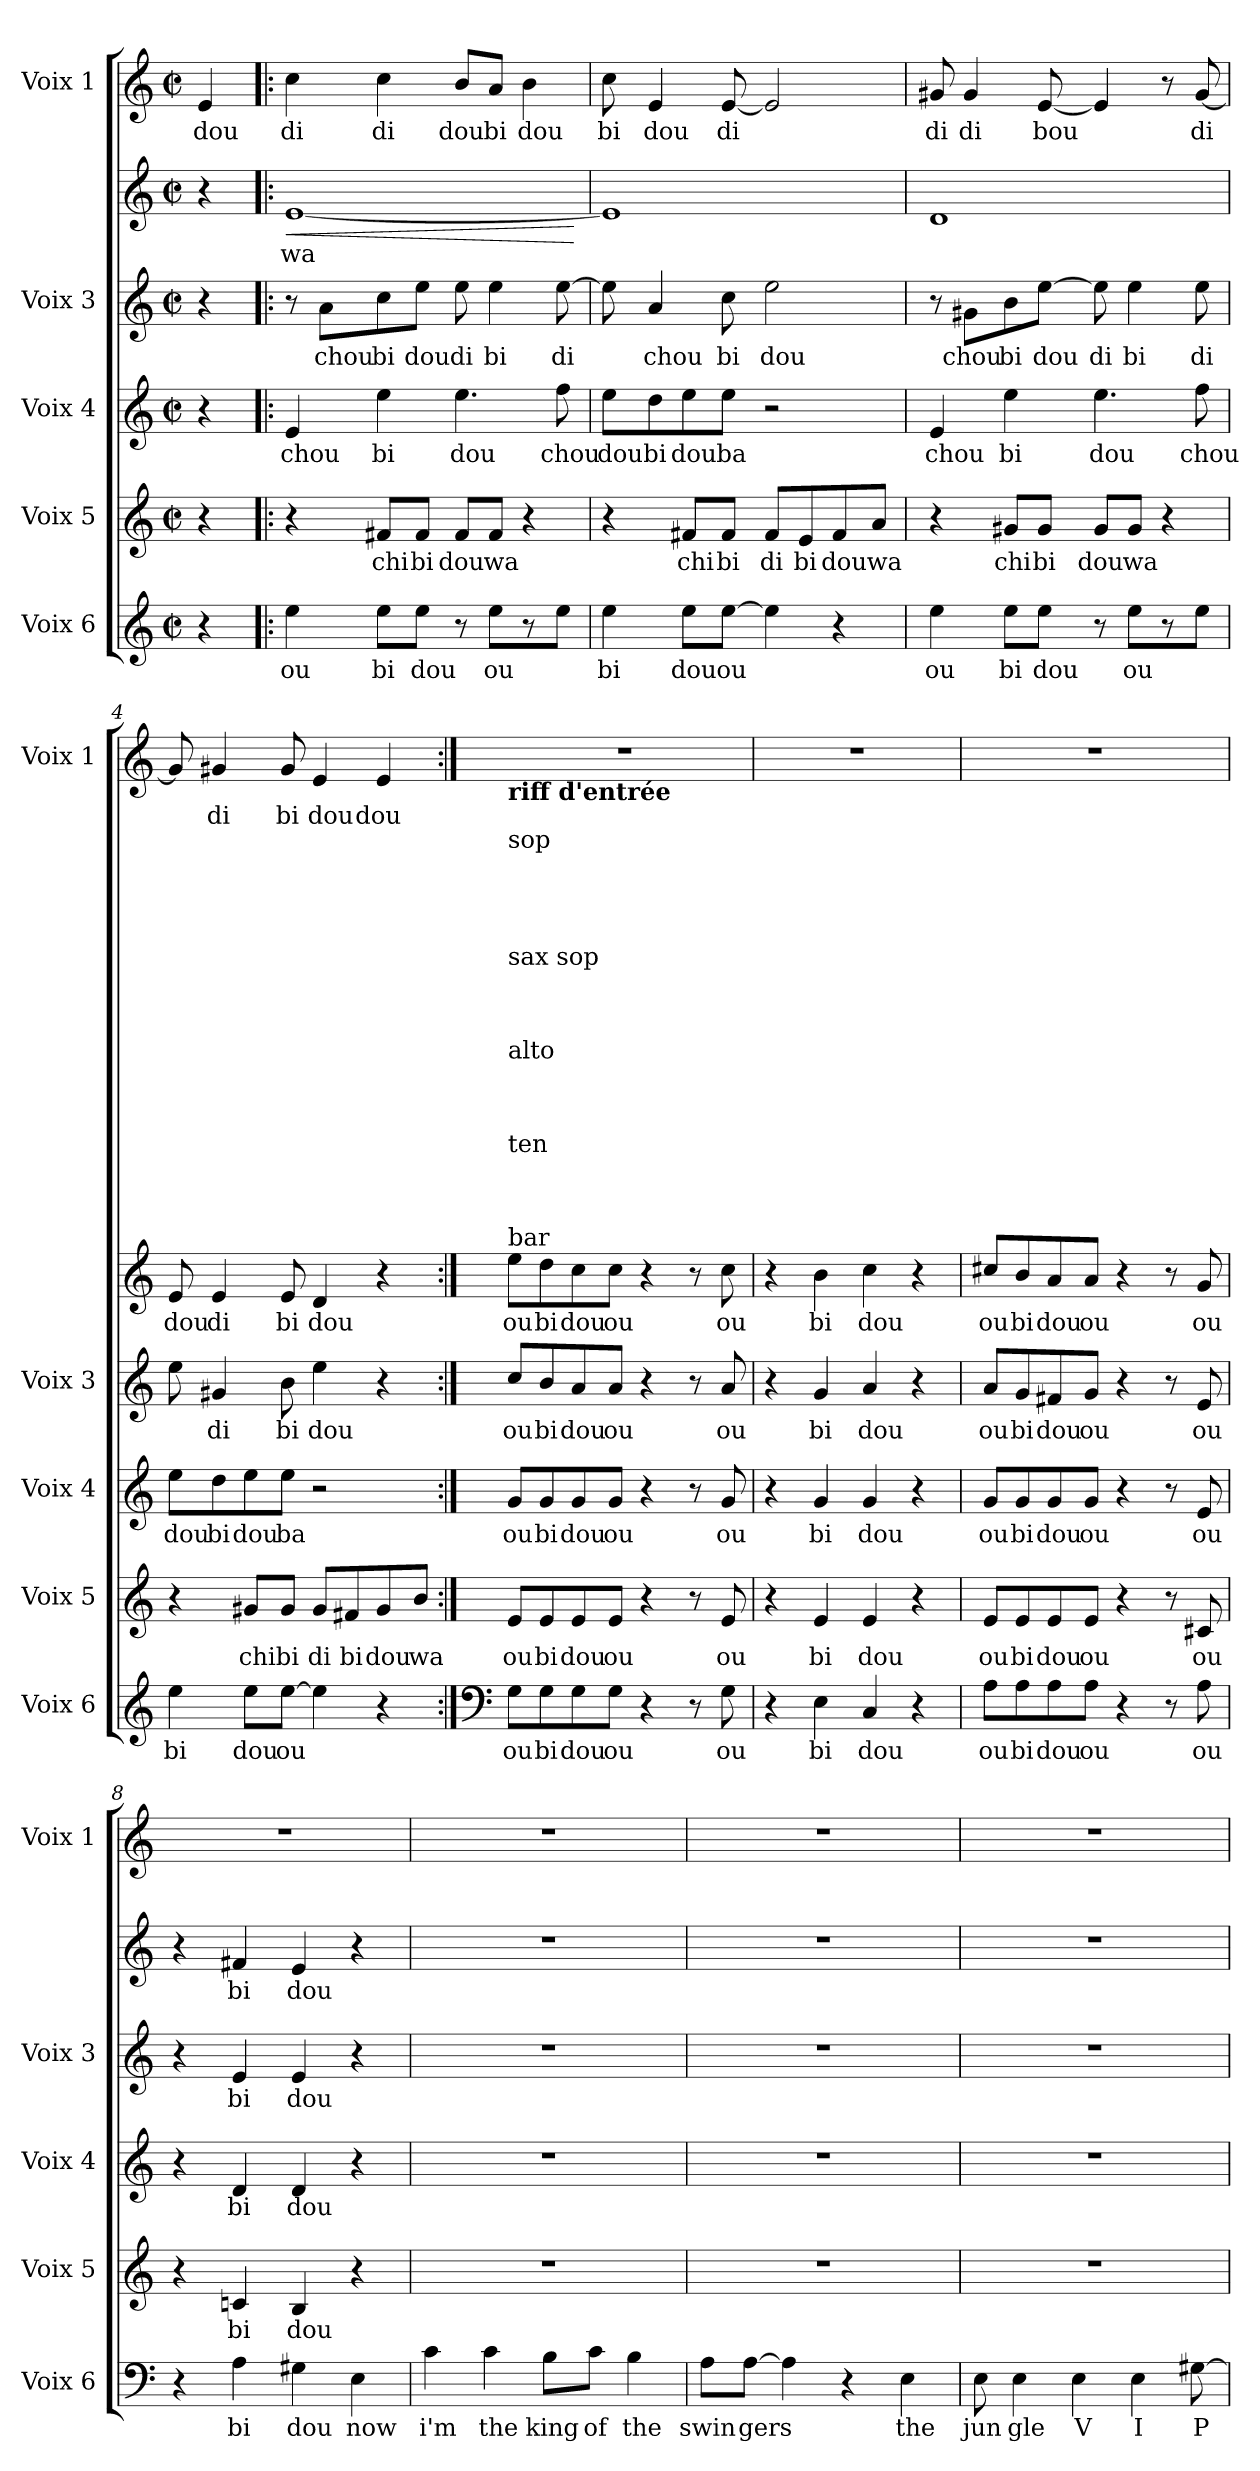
**kern	**text	**kern	**text	**kern	**text	**kern	**text	**kern	**text	**dynam	**kern	**text
*part6	*part6	*part5	*part5	*part4	*part4	*part3	*part3	*part2	*part2	*part2	*part1	*part1
*staff6	*staff6	*staff5	*staff5	*staff4	*staff4	*staff3	*staff3	*staff2	*staff2	*staff2	*staff1	*staff1
*I"Voix 6	*	*I"Voix 5	*	*I"Voix 4	*	*I"Voix 3	*	*	*	*	*I"Voix 1	*
*I'Voix 6	*	*I'Voix 5	*	*I'Voix 4	*	*I'Voix 3	*	*	*	*	*I'Voix 1	*
*clefG2	*	*clefG2	*	*clefG2	*	*clefG2	*	*clefG2	*	*	*clefG2	*
*k[]	*	*k[]	*	*k[]	*	*k[]	*	*k[]	*	*	*k[]	*
*C:	*	*C:	*	*C:	*	*C:	*	*C:	*	*	*C:	*
*M2/2	*	*M2/2	*	*M2/2	*	*M2/2	*	*M2/2	*	*	*M2/2	*
*met(c|)	*	*met(c|)	*	*met(c|)	*	*met(c|)	*	*met(c|)	*	*	*met(c|)	*
=	=	=	=	=	=	=	=	=	=	=	=	=
!	!	!	!	!	!	!	!	!	!	!	!	!LO:LY:b
4r	.	4r	.	4r	.	4r	.	4r	.	.	4e/	dou
=1!|:	=1!|:	=1!|:	=1!|:	=1!|:	=1!|:	=1!|:	=1!|:	=1!|:	=1!|:	=1!|:	=1!|:	=1!|:
!	!LO:LY:b	!	!	!	!LO:LY:b	!	!	!	!LO:LY:b	!LO:HP:b	!	!LO:LY:b
4ee\	ou	4r	.	4e/	chou	8r	.	[1e	wa	<	4cc\	di
!	!	!	!	!	!	!	!LO:LY:b	!	!	!	!	!
.	.	.	.	.	.	8a\L	chou	.	.	.	.	.
!	!LO:LY:b	!	!LO:LY:b	!	!LO:LY:b	!	!LO:LY:b	!	!	!	!	!LO:LY:b
8ee\L	bi	8f#X/L	chi	4ee\	bi	8cc\	bi	.	.	.	4cc\	di
!	!LO:LY:b	!	!LO:LY:b	!	!	!	!LO:LY:b	!	!	!	!	!
8ee\J	dou	8f#/J	bi	.	.	8ee\J	dou	.	.	.	.	.
!	!	!	!LO:LY:b	!	!LO:LY:b	!	!LO:LY:b	!	!	!	!	!LO:LY:b
8r	.	8f#/L	dou	4.ee\	dou	8ee\	di	.	.	.	8b/L	dou
!	!LO:LY:b	!	!LO:LY:b	!	!	!	!LO:LY:b	!	!	!	!	!LO:LY:b
8ee\L	ou	8f#/J	wa	.	.	4ee\	bi	.	.	.	8a/J	bi
!	!LO:LY:b	!	!	!	!	!	!	!	!	!	!	!LO:LY:b
8r	ou	4r	.	.	.	.	.	.	.	.	4b\	dou
!	!	!	!	!	!LO:LY:b	!	!LO:LY:b	!	!	!	!	!
8ee\J	.	.	.	8ff\	chou	[8ee\	di	.	.	.	.	.
.	.	.	.	.	.	.	.	.	.	[	.	.
=2	=2	=2	=2	=2	=2	=2	=2	=2	=2	=2	=2	=2
!	!LO:LY:b	!	!	!	!LO:LY:b	!	!	!	!	!	!	!LO:LY:b
4ee\	bi	4r	.	8ee\L	dou	8ee\]	.	1e]	.	.	8cc\	bi
!	!	!	!	!	!LO:LY:b	!	!LO:LY:b	!	!	!	!	!LO:LY:b
.	.	.	.	8dd\	bi	4a/	chou	.	.	.	4e/	dou
!	!LO:LY:b	!	!LO:LY:b	!	!LO:LY:b	!	!	!	!	!	!	!
8ee\L	dou	8f#X/L	chi	8ee\	dou	.	.	.	.	.	.	.
!	!LO:LY:b	!	!LO:LY:b	!	!LO:LY:b	!	!LO:LY:b	!	!	!	!	!LO:LY:b
[8ee\J	ou	8f#/J	bi	8ee\J	ba	8cc\	bi	.	.	.	[8e/	di
!	!	!	!LO:LY:b	!	!	!	!LO:LY:b	!	!	!	!	!
4ee\]	.	8f#/L	di	2r	.	2ee\	dou	.	.	.	2e/]	.
!	!	!	!LO:LY:b	!	!	!	!	!	!	!	!	!
.	.	8e/	bi	.	.	.	.	.	.	.	.	.
!	!	!	!LO:LY:b	!	!	!	!	!	!	!	!	!
4r	.	8f#/	dou	.	.	.	.	.	.	.	.	.
!	!	!	!LO:LY:b	!	!	!	!	!	!	!	!	!
.	.	8a/J	wa	.	.	.	.	.	.	.	.	.
=3	=3	=3	=3	=3	=3	=3	=3	=3	=3	=3	=3	=3
!	!LO:LY:b	!	!	!	!LO:LY:b	!	!	!	!	!	!	!LO:LY:b
4ee\	ou	4r	.	4e/	chou	8r	.	1d	.	.	8g#X/	di
!	!	!	!	!	!	!	!LO:LY:b	!	!	!	!	!LO:LY:b
.	.	.	.	.	.	8g#X\L	chou	.	.	.	4g#/	di
!	!LO:LY:b	!	!LO:LY:b	!	!LO:LY:b	!	!LO:LY:b	!	!	!	!	!
8ee\L	bi	8g#X/L	chi	4ee\	bi	8b\	bi	.	.	.	.	.
!	!LO:LY:b	!	!LO:LY:b	!	!	!	!LO:LY:b	!	!	!	!	!LO:LY:b
8ee\J	dou	8g#/J	bi	.	.	[8ee\J	dou	.	.	.	[8e/	bou
!	!	!	!LO:LY:b	!	!LO:LY:b	!	!LO:LY:b	!	!	!	!	!
8r	.	8g#/L	dou	4.ee\	dou	8ee\]	di	.	.	.	4e/]	.
!	!LO:LY:b	!	!LO:LY:b	!	!	!	!LO:LY:b	!	!	!	!	!
8ee\L	ou	8g#/J	wa	.	.	4ee\	bi	.	.	.	.	.
!	!LO:LY:b	!	!	!	!	!	!	!	!	!	!	!
8r	ou	4r	.	.	.	.	.	.	.	.	8r	.
!	!	!	!	!	!LO:LY:b	!	!LO:LY:b	!	!	!	!	!LO:LY:b
8ee\J	.	.	.	8ff\	chou	8ee\	di	.	.	.	[8g#/	di
=4	=4	=4	=4	=4	=4	=4	=4	=4	=4	=4	=4	=4
!	!LO:LY:b	!	!	!	!LO:LY:b	!	!	!	!LO:LY:b	!	!	!
4ee\	bi	4r	.	8ee\L	dou	8ee\	.	8e/	dou	.	8g#/]	.
!	!	!	!	!	!LO:LY:b	!	!LO:LY:b	!	!LO:LY:b	!	!	!LO:LY:b
.	.	.	.	8dd\	bi	4g#X/	di	4e/	di	.	4g#X/	di
!	!LO:LY:b	!	!LO:LY:b	!	!LO:LY:b	!	!	!	!	!	!	!
8ee\L	dou	8g#X/L	chi	8ee\	dou	.	.	.	.	.	.	.
!	!LO:LY:b	!	!LO:LY:b	!	!LO:LY:b	!	!LO:LY:b	!	!LO:LY:b	!	!	!LO:LY:b
[8ee\J	ou	8g#/J	bi	8ee\J	ba	8b\	bi	8e/	bi	.	8g#/	bi
!	!	!	!LO:LY:b	!	!	!	!LO:LY:b	!	!LO:LY:b	!	!	!LO:LY:b
4ee\]	.	8g#/L	di	2r	.	4ee\	dou	4d/	dou	.	4e/	dou
!	!	!	!LO:LY:b	!	!	!	!	!	!	!	!	!
.	.	8f#X/	bi	.	.	.	.	.	.	.	.	.
!	!	!	!LO:LY:b	!	!	!	!	!	!	!	!	!LO:LY:b
4r	.	8g#/	dou	.	.	4r	.	4r	.	.	4e/	dou
!	!	!	!LO:LY:b	!	!	!	!	!	!	!	!	!
.	.	8b/J	wa	.	.	.	.	.	.	.	.	.
!!LO:LB:g=z
=5:|!	=5:|!	=5:|!	=5:|!	=5:|!	=5:|!	=5:|!	=5:|!	=5:|!	=5:|!	=5:|!	=5:|!	=5:|!
*clefF4	*	*	*	*	*	*	*	*	*	*	*	*
!	!	!	!	!	!	!	!	!	!	!	!LO:TX:b:B:t=riff d'entrée	!
!	!	!	!	!	!	!	!	!LO:TX:a:t=sop \n\n\n\n\nsax sop \n\n\n\nalto \n\n\n\nten \n\n\n\nbar	!	!	!	!
!	!LO:LY:b	!	!LO:LY:b	!	!LO:LY:b	!	!LO:LY:b	!	!LO:LY:b	!	!	!
8G\L	ou	8e/L	ou	8g/L	ou	8cc/L	ou	8ee\L	ou	.	1r	.
!	!LO:LY:b	!	!LO:LY:b	!	!LO:LY:b	!	!LO:LY:b	!	!LO:LY:b	!	!	!
8G\	bi	8e/	bi	8g/	bi	8b/	bi	8dd\	bi	.	.	.
!	!LO:LY:b	!	!LO:LY:b	!	!LO:LY:b	!	!LO:LY:b	!	!LO:LY:b	!	!	!
8G\	dou	8e/	dou	8g/	dou	8a/	dou	8cc\	dou	.	.	.
!	!LO:LY:b	!	!LO:LY:b	!	!LO:LY:b	!	!LO:LY:b	!	!LO:LY:b	!	!	!
8G\J	ou	8e/J	ou	8g/J	ou	8a/J	ou	8cc\J	ou	.	.	.
4r	.	4r	.	4r	.	4r	.	4r	.	.	.	.
8r	.	8r	.	8r	.	8r	.	8r	.	.	.	.
!	!LO:LY:b	!	!LO:LY:b	!	!LO:LY:b	!	!LO:LY:b	!	!LO:LY:b	!	!	!
8G\	ou	8e/	ou	8g/	ou	8a/	ou	8cc\	ou	.	.	.
=6	=6	=6	=6	=6	=6	=6	=6	=6	=6	=6	=6	=6
4r	.	4r	.	4r	.	4r	.	4r	.	.	1r	.
!	!LO:LY:b	!	!LO:LY:b	!	!LO:LY:b	!	!LO:LY:b	!	!LO:LY:b	!	!	!
4E\	bi	4e/	bi	4g/	bi	4g/	bi	4b\	bi	.	.	.
!	!LO:LY:b	!	!LO:LY:b	!	!LO:LY:b	!	!LO:LY:b	!	!LO:LY:b	!	!	!
4C/	dou	4e/	dou	4g/	dou	4a/	dou	4cc\	dou	.	.	.
4r	.	4r	.	4r	.	4r	.	4r	.	.	.	.
=7	=7	=7	=7	=7	=7	=7	=7	=7	=7	=7	=7	=7
!	!LO:LY:b	!	!LO:LY:b	!	!LO:LY:b	!	!LO:LY:b	!	!LO:LY:b	!	!	!
8A\L	ou	8e/L	ou	8g/L	ou	8a/L	ou	8cc#X/L	ou	.	1r	.
!	!LO:LY:b	!	!LO:LY:b	!	!LO:LY:b	!	!LO:LY:b	!	!LO:LY:b	!	!	!
8A\	bi	8e/	bi	8g/	bi	8g/	bi	8b/	bi	.	.	.
!	!LO:LY:b	!	!LO:LY:b	!	!LO:LY:b	!	!LO:LY:b	!	!LO:LY:b	!	!	!
8A\	dou	8e/	dou	8g/	dou	8f#X/	dou	8a/	dou	.	.	.
!	!LO:LY:b	!	!LO:LY:b	!	!LO:LY:b	!	!LO:LY:b	!	!LO:LY:b	!	!	!
8A\J	ou	8e/J	ou	8g/J	ou	8g/J	ou	8a/J	ou	.	.	.
4r	.	4r	.	4r	.	4r	.	4r	.	.	.	.
8r	.	8r	.	8r	.	8r	.	8r	.	.	.	.
!	!LO:LY:b	!	!LO:LY:b	!	!LO:LY:b	!	!LO:LY:b	!	!LO:LY:b	!	!	!
8A\	ou	8c#X/	ou	8e/	ou	8e/	ou	8g/	ou	.	.	.
=8	=8	=8	=8	=8	=8	=8	=8	=8	=8	=8	=8	=8
4r	.	4r	.	4r	.	4r	.	4r	.	.	1r	.
!	!LO:LY:b	!	!LO:LY:b	!	!LO:LY:b	!	!LO:LY:b	!	!LO:LY:b	!	!	!
4A\	bi	4cn/	bi	4d/	bi	4e/	bi	4f#X/	bi	.	.	.
!	!LO:LY:b	!	!LO:LY:b	!	!LO:LY:b	!	!LO:LY:b	!	!LO:LY:b	!	!	!
4G#X\	dou	4B/	dou	4d/	dou	4e/	dou	4e/	dou	.	.	.
!	!LO:LY:b	!	!	!	!	!	!	!	!	!	!	!
4E\	now	4r	.	4r	.	4r	.	4r	.	.	.	.
!!LO:PB:g=z
=9	=9	=9	=9	=9	=9	=9	=9	=9	=9	=9	=9	=9
!	!LO:LY:b	!	!	!	!	!	!	!	!	!	!	!
4c\	i'm	1r	.	1r	.	1r	.	1r	.	.	1r	.
!	!LO:LY:b	!	!	!	!	!	!	!	!	!	!	!
4c\	the	.	.	.	.	.	.	.	.	.	.	.
!	!LO:LY:b	!	!	!	!	!	!	!	!	!	!	!
8B\L	king	.	.	.	.	.	.	.	.	.	.	.
!	!LO:LY:b	!	!	!	!	!	!	!	!	!	!	!
8c\J	of	.	.	.	.	.	.	.	.	.	.	.
!	!LO:LY:b	!	!	!	!	!	!	!	!	!	!	!
4B\	the	.	.	.	.	.	.	.	.	.	.	.
=10	=10	=10	=10	=10	=10	=10	=10	=10	=10	=10	=10	=10
!	!LO:LY:b	!	!	!	!	!	!	!	!	!	!	!
8A\L	swin	1r	.	1r	.	1r	.	1r	.	.	1r	.
!	!LO:LY:b	!	!	!	!	!	!	!	!	!	!	!
[8A\J	gers	.	.	.	.	.	.	.	.	.	.	.
4A\]	.	.	.	.	.	.	.	.	.	.	.	.
4r	.	.	.	.	.	.	.	.	.	.	.	.
!	!LO:LY:b	!	!	!	!	!	!	!	!	!	!	!
4E\	the	.	.	.	.	.	.	.	.	.	.	.
=11	=11	=11	=11	=11	=11	=11	=11	=11	=11	=11	=11	=11
!	!LO:LY:b	!	!	!	!	!	!	!	!	!	!	!
8E\	jun	1r	.	1r	.	1r	.	1r	.	.	1r	.
!	!LO:LY:b	!	!	!	!	!	!	!	!	!	!	!
4E\	gle	.	.	.	.	.	.	.	.	.	.	.
!	!LO:LY:b	!	!	!	!	!	!	!	!	!	!	!
4E\	V	.	.	.	.	.	.	.	.	.	.	.
!	!LO:LY:b	!	!	!	!	!	!	!	!	!	!	!
4E\	I	.	.	.	.	.	.	.	.	.	.	.
!	!LO:LY:b	!	!	!	!	!	!	!	!	!	!	!
[8G#X\	P	.	.	.	.	.	.	.	.	.	.	.
=	=	=	=	=	=	=	=	=	=	=	=	=
*-	*-	*-	*-	*-	*-	*-	*-	*-	*-	*-	*-	*-
